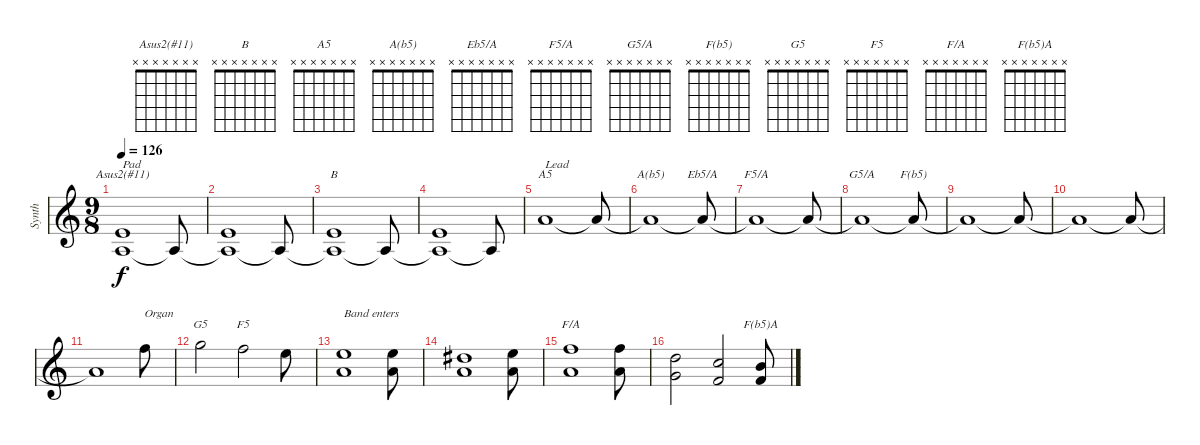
\track ("Synth" "Synth") {instrument pad4choir}
\staff {score}
\tuning (E5 B4 G4 D4 A3 E3 B2) {hide}
\chord ("Asus2(#11)" x x x x x x x)
\chord ("B" x x x x x x x)
\chord ("A5" x x x x x x x)
\chord ("A(b5)" x x x x x x x)
\chord ("Eb5/A" x x x x x x x)
\chord ("F5/A" x x x x x x x)
\chord ("G5/A" x x x x x x x)
\chord ("F(b5)" x x x x x x x)
\chord ("G5" x x x x x x x)
\chord ("F5" x x x x x x x)
\chord ("F/A" x x x x x x x)
\chord ("F(b5)A" x x x x x x x)
\ts (9 8)
\tempo 126
\clef g2
\ks c
(2.4 0.5).1{ch "Asus2(#11)" txt "Pad" dy f instrument pad4choir} 0.5{t}.8 |
(2.4 0.5{t}).1 0.5{t}.8 |
(2.4 0.5{t}).1{ch "B"} 0.5{t}.8 |
(2.4 0.5{t}).1 0.5{t}.8 |
2.3.1{ch "A5" txt "Lead" volume 10 instrument lead2sawtooth} 2.3{t}.8 |
2.3{t}.1{ch "A(b5)"} 2.3{t}.8{ch "Eb5/A"} |
2.3{t}.1{ch "F5/A"} 2.3{t}.8 |
2.3{t}.1{ch "G5/A"} 2.3{t}.8{ch "F(b5)"} |
2.3{t}.1 2.3{t}.8 |
2.3{t}.1 2.3{t}.8 |
2.3{t}.1 1.1.8{txt "Organ" volume 12 instrument drawbarorgan} |
3.1.2{ch "G5"} 1.1.2{ch "F5"} 0.1.8 |
(0.1 2.3).1{txt "Band enters"} (0.1 2.3).8 |
(4.2 2.3).1 (0.1 2.3).8 |
(1.1 2.3).1{ch "F/A"} (1.1 2.3).8 |
(3.2 0.3).2 (1.2 3.4).2 (0.2 3.4).8{ch "F(b5)A"}
